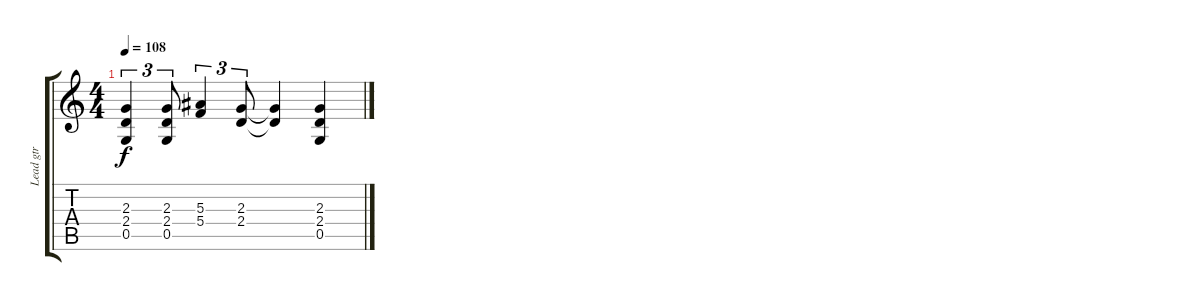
\track ("Lead gtr" "Lead gtr") {instrument distortionguitar}
\staff {score tabs}
\tuning (D4 A3 F3 C3 G2 D2) {hide}
\ts (4 4)
\tempo 108
\clef g2
\ks c
(2.3 2.4 0.5).4{tu (3 2) dy f} (2.3 2.4 0.5).8{tu (3 2)} (5.3 5.4).4{tu (3 2)} (2.3 2.4).8{tu (3 2)} (2.3{t} 2.4{t}).4 (2.3 2.4 0.5).4
